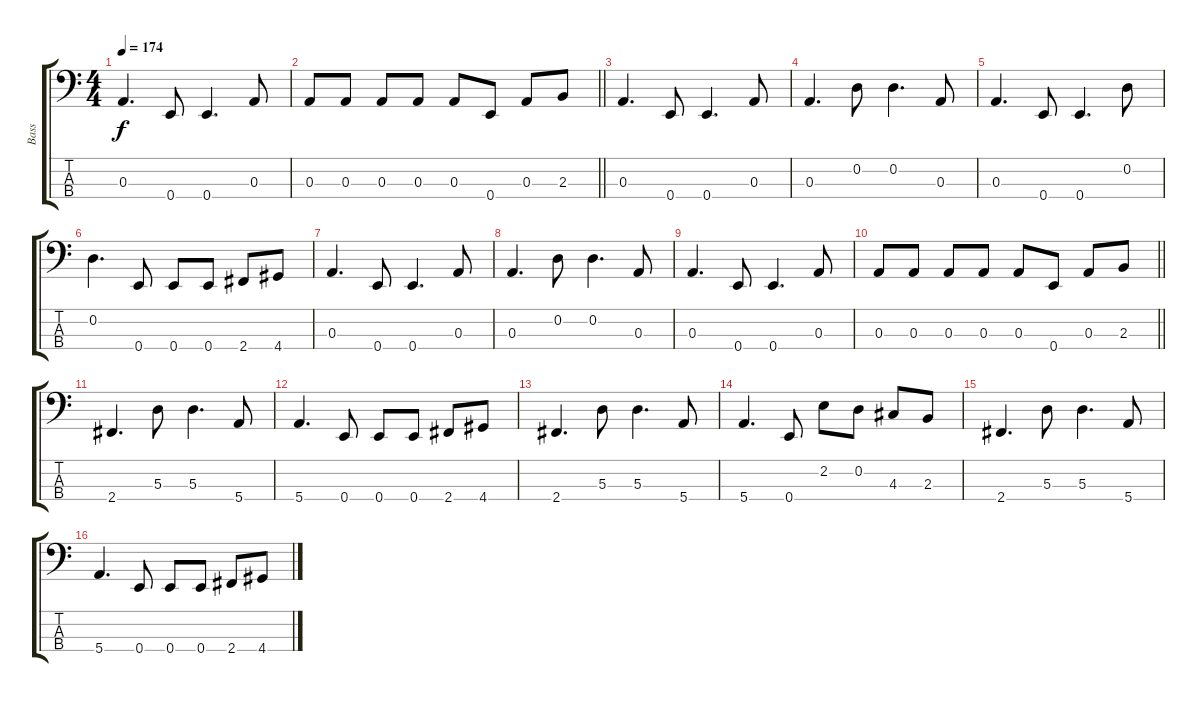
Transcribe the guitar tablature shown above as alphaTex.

\track ("Bass" "Bass") {instrument electricbasspick}
\staff {score tabs}
\tuning (G2 D2 A1 E1) {hide}
\ts (4 4)
\tempo 174
\clef f4
\ks c
0.3.4{d dy f} 0.4.8 0.4.4{d} 0.3.8 |
\barLineRight lightlight
0.3.8 0.3.8 0.3.8 0.3.8 0.3.8 0.4.8 0.3.8 2.3.8 |
0.3.4{d} 0.4.8 0.4.4{d} 0.3.8 |
0.3.4{d} 0.2.8 0.2.4{d} 0.3.8 |
0.3.4{d} 0.4.8 0.4.4{d} 0.2.8 |
0.2.4{d} 0.4.8 0.4.8 0.4.8 2.4.8 4.4.8 |
0.3.4{d} 0.4.8 0.4.4{d} 0.3.8 |
0.3.4{d} 0.2.8 0.2.4{d} 0.3.8 |
0.3.4{d} 0.4.8 0.4.4{d} 0.3.8 |
\barLineRight lightlight
0.3.8 0.3.8 0.3.8 0.3.8 0.3.8 0.4.8 0.3.8 2.3.8 |
2.4.4{d} 5.3.8 5.3.4{d} 5.4.8 |
5.4.4{d} 0.4.8 0.4.8 0.4.8 2.4.8 4.4.8 |
2.4.4{d} 5.3.8 5.3.4{d} 5.4.8 |
5.4.4{d} 0.4.8 2.2.8 0.2.8 4.3.8 2.3.8 |
2.4.4{d} 5.3.8 5.3.4{d} 5.4.8 |
5.4.4{d} 0.4.8 0.4.8 0.4.8 2.4.8 4.4.8
